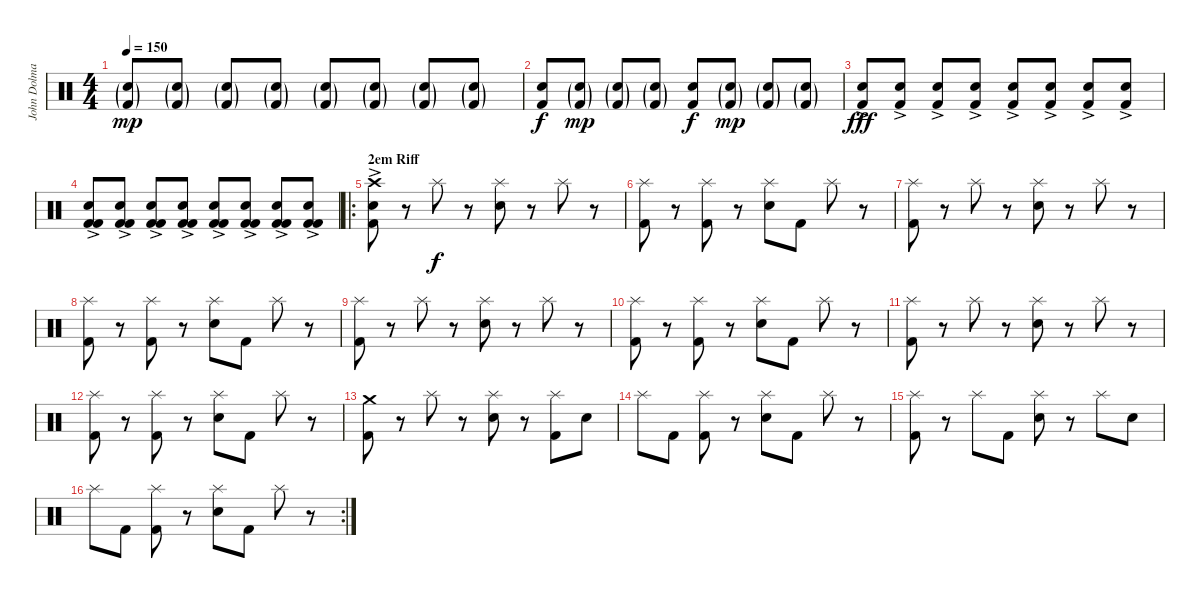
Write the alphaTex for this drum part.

\track ("John Dolmayan" "John Dolma") {instrument percussion}
\staff {score}
\articulation defaults
\ts (4 4)
\tempo 150
\clef neutral
\ks c
("Kick (hit) 2"{g} "Electric Snare (hit)"{g}).8{dy mp} ("Kick (hit) 2"{g} "Electric Snare (hit)"{g}).8 ("Kick (hit) 2"{g} "Electric Snare (hit)"{g}).8 ("Kick (hit) 2"{g} "Electric Snare (hit)"{g}).8 ("Kick (hit) 2"{g} "Electric Snare (hit)"{g}).8 ("Kick (hit) 2"{g} "Electric Snare (hit)"{g}).8 ("Kick (hit) 2"{g} "Electric Snare (hit)"{g}).8 ("Kick (hit) 2"{g} "Electric Snare (hit)"{g}).8 |
("Kick (hit) 2" "Electric Snare (hit)").8{dy f} ("Kick (hit) 2"{g} "Electric Snare (hit)"{g}).8{dy mp} ("Kick (hit) 2"{g} "Electric Snare (hit)"{g}).8 ("Kick (hit) 2"{g} "Electric Snare (hit)"{g}).8 ("Kick (hit) 2" "Electric Snare (hit)").8{dy f} ("Kick (hit) 2"{g} "Electric Snare (hit)"{g}).8{dy mp} ("Kick (hit) 2"{g} "Electric Snare (hit)"{g}).8 ("Kick (hit) 2"{g} "Electric Snare (hit)"{g}).8 |
("Kick (hit) 2"{ac} "Electric Snare (hit)").8{dy fff} ("Kick (hit) 2"{ac} "Electric Snare (hit)").8 ("Kick (hit) 2"{ac} "Electric Snare (hit)").8 ("Kick (hit) 2"{ac} "Electric Snare (hit)").8 ("Kick (hit) 2"{ac} "Electric Snare (hit)").8 ("Kick (hit) 2"{ac} "Electric Snare (hit)").8 ("Kick (hit) 2"{ac} "Electric Snare (hit)").8 ("Kick (hit) 2"{ac} "Electric Snare (hit)").8 |
("Kick (hit) 2"{ac} "Kick (hit) 2" "Electric Snare (hit)"{ac}).8 ("Kick (hit) 2"{ac} "Kick (hit) 2" "Electric Snare (hit)"{ac}).8 ("Kick (hit) 2"{ac} "Kick (hit) 2" "Electric Snare (hit)"{ac}).8 ("Kick (hit) 2"{ac} "Kick (hit) 2" "Electric Snare (hit)"{ac}).8 ("Kick (hit) 2"{ac} "Kick (hit) 2" "Electric Snare (hit)"{ac}).8 ("Kick (hit) 2"{ac} "Kick (hit) 2" "Electric Snare (hit)"{ac}).8 ("Kick (hit) 2"{ac} "Kick (hit) 2" "Electric Snare (hit)"{ac}).8 ("Kick (hit) 2"{ac} "Kick (hit) 2" "Electric Snare (hit)"{ac}).8 |
\ro
\section ("" "2em Riff")
("Crash high (hit)"{ac} "Kick (hit) 2"{ac} "Electric Snare (hit)"{ac}).8 r.8 "Splash (hit)".8{dy f} r.8 ("Splash (hit)" "Electric Snare (hit)").8 r.8 "Splash (hit)".8 r.8 |
("Splash (hit)" "Kick (hit) 2").8 r.8 ("Splash (hit)" "Kick (hit) 2").8 r.8 ("Splash (hit)" "Electric Snare (hit)").8 "Kick (hit) 2".8 "Splash (hit)".8 r.8 |
("Splash (hit)" "Kick (hit) 2").8 r.8 "Splash (hit)".8 r.8 ("Splash (hit)" "Electric Snare (hit)").8 r.8 "Splash (hit)".8 r.8 |
("Splash (hit)" "Kick (hit) 2").8 r.8 ("Splash (hit)" "Kick (hit) 2").8 r.8 ("Splash (hit)" "Electric Snare (hit)").8 "Kick (hit) 2".8 "Splash (hit)".8 r.8 |
("Splash (hit)" "Kick (hit) 2").8 r.8 "Splash (hit)".8 r.8 ("Splash (hit)" "Electric Snare (hit)").8 r.8 "Splash (hit)".8 r.8 |
("Splash (hit)" "Kick (hit) 2").8 r.8 ("Splash (hit)" "Kick (hit) 2").8 r.8 ("Splash (hit)" "Electric Snare (hit)").8 "Kick (hit) 2".8 "Splash (hit)".8 r.8 |
("Splash (hit)" "Kick (hit) 2").8 r.8 "Splash (hit)".8 r.8 ("Splash (hit)" "Electric Snare (hit)").8 r.8 "Splash (hit)".8 r.8 |
("Splash (hit)" "Kick (hit) 2").8 r.8 ("Splash (hit)" "Kick (hit) 2").8 r.8 ("Splash (hit)" "Electric Snare (hit)").8 "Kick (hit) 2".8 "Splash (hit)".8 r.8 |
("Crash medium (hit)" "Kick (hit) 2").8 r.8 "Splash (hit)".8 r.8 ("Splash (hit)" "Electric Snare (hit)").8 r.8 ("Splash (hit)" "Kick (hit) 2").8 "Electric Snare (hit)".8 |
"Splash (hit)".8 "Kick (hit) 2".8 ("Splash (hit)" "Kick (hit) 2").8 r.8 ("Splash (hit)" "Electric Snare (hit)").8 "Kick (hit) 2".8 "Splash (hit)".8 r.8 |
("Splash (hit)" "Kick (hit) 2").8 r.8 "Splash (hit)".8 "Kick (hit) 2".8 ("Splash (hit)" "Electric Snare (hit)").8 r.8 "Splash (hit)".8 "Electric Snare (hit)".8 |
\rc 2 "Splash (hit)".8 "Kick (hit) 2".8
("Splash (hit)" "Kick (hit) 2").8 r.8 ("Splash (hit)" "Electric Snare (hit)").8 "Kick (hit) 2".8 "Splash (hit)".8 r.8
